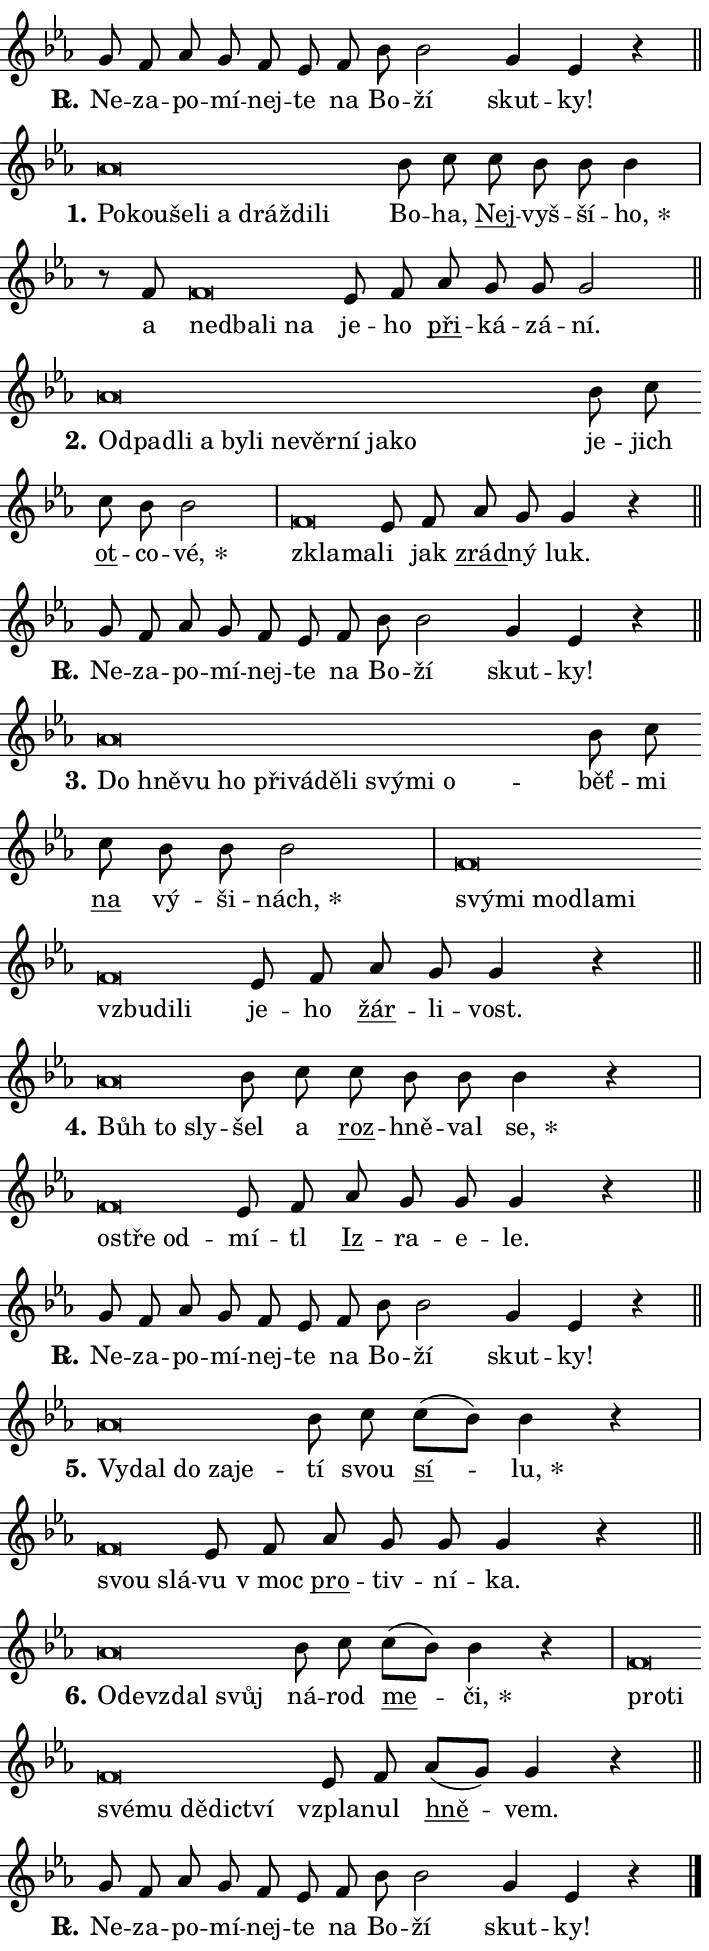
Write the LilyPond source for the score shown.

\version "2.24.0"
\header { tagline = "" }
\paper {
  indent = 0\cm
  top-margin = 0\cm
  right-margin = 0.13\cm % to fit lyric hyphens
  bottom-margin = 0\cm
  left-margin = 0\cm
  paper-width = 12\cm
  page-breaking = #ly:one-page-breaking
  system-system-spacing.basic-distance = #11
  score-system-spacing.basic-distance = #11
  ragged-last = ##f
}


%% Author: Thomas Morley
%% https://lists.gnu.org/archive/html/lilypond-user/2020-05/msg00002.html
#(define (line-position grob)
"Returns position of @var[grob} in current system:
   @code{'start}, if at first time-step
   @code{'end}, if at last time-step
   @code{'middle} otherwise
"
  (let* ((col (ly:item-get-column grob))
         (ln (ly:grob-object col 'left-neighbor))
         (rn (ly:grob-object col 'right-neighbor))
         (col-to-check-left (if (ly:grob? ln) ln col))
         (col-to-check-right (if (ly:grob? rn) rn col))
         (break-dir-left
           (and
             (ly:grob-property col-to-check-left 'non-musical #f)
             (ly:item-break-dir col-to-check-left)))
         (break-dir-right
           (and
             (ly:grob-property col-to-check-right 'non-musical #f)
             (ly:item-break-dir col-to-check-right))))
        (cond ((eqv? 1 break-dir-left) 'start)
              ((eqv? -1 break-dir-right) 'end)
              (else 'middle))))

#(define (tranparent-at-line-position vctor)
  (lambda (grob)
  "Relying on @code{line-position} select the relevant enry from @var{vctor}.
Used to determine transparency,"
    (case (line-position grob)
      ((end) (not (vector-ref vctor 0)))
      ((middle) (not (vector-ref vctor 1)))
      ((start) (not (vector-ref vctor 2))))))

noteHeadBreakVisibility =
#(define-music-function (break-visibility)(vector?)
"Makes @code{NoteHead}s transparent relying on @var{break-visibility}"
#{
  \override NoteHead.transparent =
    #(tranparent-at-line-position break-visibility)
#})

#(define delete-ledgers-for-transparent-note-heads
  (lambda (grob)
    "Reads whether a @code{NoteHead} is transparent.
If so this @code{NoteHead} is removed from @code{'note-heads} from
@var{grob}, which is supposed to be @code{LedgerLineSpanner}.
As a result ledgers are not printed for this @code{NoteHead}"
    (let* ((nhds-array (ly:grob-object grob 'note-heads))
           (nhds-list
             (if (ly:grob-array? nhds-array)
                 (ly:grob-array->list nhds-array)
                 '()))
           ;; Relies on the transparent-property being done before
           ;; Staff.LedgerLineSpanner.after-line-breaking is executed.
           ;; This is fragile ...
           (to-keep
             (remove
               (lambda (nhd)
                 (ly:grob-property nhd 'transparent #f))
               nhds-list)))
      ;; TODO find a better method to iterate over grob-arrays, similiar
      ;; to filter/remove etc for lists
      ;; For now rebuilt from scratch
      (set! (ly:grob-object grob 'note-heads)  '())
      (for-each
        (lambda (nhd)
          (ly:pointer-group-interface::add-grob grob 'note-heads nhd))
        to-keep))))

squashNotes = {
  \override NoteHead.X-extent = #'(-0.2 . 0.2)
  \override NoteHead.Y-extent = #'(-0.75 . 0)
  \override NoteHead.stencil =
    #(lambda (grob)
       (let ((pos (ly:grob-property grob 'staff-position)))
         (begin
           (if (< pos -7) (display "ERROR: Lower brevis then expected\n") (display ""))
           (if (<= pos -6) ly:text-interface::print ly:note-head::print))))
}
unSquashNotes = {
  \revert NoteHead.X-extent
  \revert NoteHead.Y-extent
  \revert NoteHead.stencil
}

hideNotes = \noteHeadBreakVisibility #begin-of-line-visible
unHideNotes = \noteHeadBreakVisibility #all-visible

% work-around for resetting accidentals
% https://lilypond.org/doc/v2.23/Documentation/notation/displaying-rhythms#unmetered-music
cadenzaMeasure = {
  \cadenzaOff
  \partial 1024 s1024
  \cadenzaOn
}

#(define-markup-command (accent layout props text) (markup?)
  "Underline accented syllable"
  (interpret-markup layout props
    #{\markup \override #'(offset . 4.3) \underline { #text }#}))

responsum = \markup \concat {
  "R" \hspace #-1.05 \path #0.1 #'((moveto 0 0.07) (lineto 0.9 0.8)) \hspace #0.05 "."
}

spaceSize = #0.6828661417322834 % exact space size for TeX Gyre Schola

\layout {
  \context {
    \Staff
    \remove "Time_signature_engraver"
    \override LedgerLineSpanner.after-line-breaking = #delete-ledgers-for-transparent-note-heads
  }
  \context {
    \Lyrics {
      \override LyricSpace.minimum-distance = \spaceSize
      \override LyricText.font-name = #"TeX Gyre Schola"
      \override LyricText.font-size = 1
      \override StanzaNumber.font-name = #"TeX Gyre Schola Bold"
      \override StanzaNumber.font-size = 1
    }
  }
  \context {
    \Score 
    \override NoteHead.text =
      #(lambda (grob) 
        (let ((pos (ly:grob-property grob 'staff-position)))
          #{\markup {
            \combine
              \halign #-0.55 \raise #(if (= pos -6) 0 0.5) \override #'(thickness . 2) \draw-line #'(3.2 . 0)
              \musicglyph "noteheads.sM1"
          }#}))
  }
}

% magnetic-lyrics.ily
%
%   written by
%     Jean Abou Samra <jean@abou-samra.fr>
%     Werner Lemberg <wl@gnu.org>
%
%   adapted by
%     Jiri Hon <jiri.hon@gmail.com>
%
% Version 2022-Apr-15

% https://www.mail-archive.com/lilypond-user@gnu.org/msg149350.html

#(define (Left_hyphen_pointer_engraver context)
   "Collect syllable-hyphen-syllable occurrences in lyrics and store
them in properties.  This engraver only looks to the left.  For
example, if the lyrics input is @code{foo -- bar}, it does the
following.

@itemize @bullet
@item
Set the @code{text} property of the @code{LyricHyphen} grob between
@q{foo} and @q{bar} to @code{foo}.

@item
Set the @code{left-hyphen} property of the @code{LyricText} grob with
text @q{foo} to the @code{LyricHyphen} grob between @q{foo} and
@q{bar}.
@end itemize

Use this auxiliary engraver in combination with the
@code{lyric-@/text::@/apply-@/magnetic-@/offset!} hook."
   (let ((hyphen #f)
         (text #f))
     (make-engraver
      (acknowledgers
       ((lyric-syllable-interface engraver grob source-engraver)
        (set! text grob)))
      (end-acknowledgers
       ((lyric-hyphen-interface engraver grob source-engraver)
        ;(when (not (grob::has-interface grob 'lyric-space-interface))
          (set! hyphen grob)));)
      ((stop-translation-timestep engraver)
       (when (and text hyphen)
         (ly:grob-set-object! text 'left-hyphen hyphen))
       (set! text #f)
       (set! hyphen #f)))))

#(define (lyric-text::apply-magnetic-offset! grob)
   "If the space between two syllables is less than the value in
property @code{LyricText@/.details@/.squash-threshold}, move the right
syllable to the left so that it gets concatenated with the left
syllable.

Use this function as a hook for
@code{LyricText@/.after-@/line-@/breaking} if the
@code{Left_@/hyphen_@/pointer_@/engraver} is active."
   (let ((hyphen (ly:grob-object grob 'left-hyphen #f)))
     (when hyphen
       (let ((left-text (ly:spanner-bound hyphen LEFT)))
         (when (grob::has-interface left-text 'lyric-syllable-interface)
           (let* ((common (ly:grob-common-refpoint grob left-text X))
                  (this-x-ext (ly:grob-extent grob common X))
                  (left-x-ext
                   (begin
                     ;; Trigger magnetism for left-text.
                     (ly:grob-property left-text 'after-line-breaking)
                     (ly:grob-extent left-text common X)))
                  ;; `delta` is the gap width between two syllables.
                  (delta (- (interval-start this-x-ext)
                            (interval-end left-x-ext)))
                  (details (ly:grob-property grob 'details))
                  (threshold (assoc-get 'squash-threshold details 0.2)))
             (when (< delta threshold)
               (let* (;; We have to manipulate the input text so that
                      ;; ligatures crossing syllable boundaries are not
                      ;; disabled.  For languages based on the Latin
                      ;; script this is essentially a beautification.
                      ;; However, for non-Western scripts it can be a
                      ;; necessity.
                      (lt (ly:grob-property left-text 'text))
                      (rt (ly:grob-property grob 'text))
                      (is-space (grob::has-interface hyphen 'lyric-space-interface))
                      (space (if is-space " " ""))
                      (extra-delta (if is-space spaceSize 0))
                      ;; Append new syllable.
                      (ltrt-space (if (and (string? lt) (string? rt))
                                (string-append lt space rt)
                                (make-concat-markup (list lt space rt))))
                      ;; Right-align `ltrt` to the right side.
                      (ltrt-space-markup (grob-interpret-markup
                               grob
                               (make-translate-markup
                                (cons (interval-length this-x-ext) 0)
                                (make-right-align-markup ltrt-space)))))
                 (begin
                   ;; Don't print `left-text`.
                   (ly:grob-set-property! left-text 'stencil #f)
                   ;; Set text and stencil (which holds all collected
                   ;; syllables so far) and shift it to the left.
                   (ly:grob-set-property! grob 'text ltrt-space)
                   (ly:grob-set-property! grob 'stencil ltrt-space-markup)
                   (ly:grob-translate-axis! grob (- (- delta extra-delta)) X))))))))))


#(define (lyric-hyphen::displace-bounds-first grob)
   ;; Make very sure this callback isn't triggered too early.
   (let ((left (ly:spanner-bound grob LEFT))
         (right (ly:spanner-bound grob RIGHT)))
     (ly:grob-property left 'after-line-breaking)
     (ly:grob-property right 'after-line-breaking)
     (ly:lyric-hyphen::print grob)))

squashThreshold = #0.4

\layout {
  \context {
    \Lyrics
    \consists #Left_hyphen_pointer_engraver
    \override LyricText.after-line-breaking =
      #lyric-text::apply-magnetic-offset!
    \override LyricHyphen.stencil = #lyric-hyphen::displace-bounds-first
    \override LyricText.details.squash-threshold = \squashThreshold
    \override LyricHyphen.minimum-distance = 0
    \override LyricHyphen.minimum-length = \squashThreshold
  }
}

squashText = \override LyricText.details.squash-threshold = 9999
unSquashText = \override LyricText.details.squash-threshold = \squashThreshold

leftText = \override LyricText.self-alignment-X = #LEFT
unLeftText = \revert LyricText.self-alignment-X

starOffset = #(lambda (grob) 
                (let ((x_offset (ly:self-alignment-interface::aligned-on-x-parent grob)))
                  (if (= x_offset 0) 0 (+ x_offset 1.2))))

star = #(define-music-function (syllable)(string?)
"Append star separator at the end of a syllable"
#{
  \once \override LyricText.X-offset = #starOffset
  \lyricmode { \markup {
    #syllable
    \override #'((font-name . "TeX Gyre Schola Bold")) \hspace #0.2 \lower #0.65 \larger "*"
  } }
#})

starAccent = #(define-music-function (syllable)(string?)
"Append star separator at the end of a syllable and make accent"
#{
  \once \override LyricText.X-offset = #starOffset
  \lyricmode { \markup {
    \accent #syllable
    \override #'((font-name . "TeX Gyre Schola Bold")) \hspace #0.2 \lower #0.65 \larger "*"
  } }
#})

breath = #(define-music-function (syllable)(string?)
"Append breathing indicator at the end of a syllable"
#{
  \lyricmode { \markup { #syllable "+" } }
#})

optionalBreath = #(define-music-function (syllable)(string?)
"Append optional breathing indicator at the end of a syllable"
#{
  \lyricmode { \markup { #syllable "(+)" } }
#})


\score {
    <<
        \new Voice = "melody" { \cadenzaOn \key es \major \relative { g'8 f as g f es \bar "" f bes bes2 g4 es r \cadenzaMeasure \bar "||" \break } }
        \new Lyrics \lyricsto "melody" { \lyricmode { \set stanza = \responsum
Ne -- za -- po -- mí -- nej -- te na Bo -- ží skut -- ky! } }
    >>
    \layout {}
}

\score {
    <<
        \new Voice = "melody" { \cadenzaOn \key es \major \relative { \squashNotes as'\breve*1/16 \hideNotes \breve*1/16 \bar "" \breve*1/16 \bar "" \breve*1/16 \bar "" \breve*1/16 \bar "" \breve*1/16 \bar "" \breve*1/16 \breve*1/16 \bar "" \unHideNotes \unSquashNotes bes8 c \bar "" c bes bes bes4 \cadenzaMeasure \bar "|" r8 f8 \squashNotes f\breve*1/16 \hideNotes \breve*1/16 \bar "" \breve*1/16 \breve*1/16 \bar "" \unHideNotes \unSquashNotes es8 f \bar "" as g g g2 \cadenzaMeasure \bar "||" \break } }
        \new Lyrics \lyricsto "melody" { \lyricmode { \set stanza = "1."
\leftText Po -- \squashText kou -- še -- li a dráž -- di -- li \unLeftText \unSquashText Bo -- ha, \markup \accent Nej -- vyš -- ší -- \star ho, a \leftText ne -- \squashText dba -- li na \unLeftText \unSquashText je -- ho \markup \accent při -- ká -- zá -- ní. } }
    >>
    \layout {}
}

\score {
    <<
        \new Voice = "melody" { \cadenzaOn \key es \major \relative { \squashNotes as'\breve*1/16 \hideNotes \breve*1/16 \bar "" \breve*1/16 \bar "" \breve*1/16 \bar "" \breve*1/16 \bar "" \breve*1/16 \bar "" \breve*1/16 \bar "" \breve*1/16 \bar "" \breve*1/16 \bar "" \breve*1/16 \breve*1/16 \bar "" \unHideNotes \unSquashNotes bes8 c \bar "" c bes bes2 \cadenzaMeasure \bar "|" \squashNotes f\breve*1/16 \hideNotes \breve*1/16 \bar "" \unHideNotes \unSquashNotes es8 f \bar "" as g g4 r \cadenzaMeasure \bar "||" \break } }
        \new Lyrics \lyricsto "melody" { \lyricmode { \set stanza = "2."
\leftText Od -- \squashText pa -- dli a by -- li ne -- věr -- ní ja -- ko \unLeftText \unSquashText je -- jich \markup \accent ot -- co -- \star vé, \leftText zkla -- \squashText ma -- \unLeftText \unSquashText li jak \markup \accent zrád -- ný luk. } }
    >>
    \layout {}
}

\score {
    <<
        \new Voice = "melody" { \cadenzaOn \key es \major \relative { g'8 f as g f es \bar "" f bes bes2 g4 es r \cadenzaMeasure \bar "||" \break } }
        \new Lyrics \lyricsto "melody" { \lyricmode { \set stanza = \responsum
Ne -- za -- po -- mí -- nej -- te na Bo -- ží skut -- ky! } }
    >>
    \layout {}
}

\score {
    <<
        \new Voice = "melody" { \cadenzaOn \key es \major \relative { \squashNotes as'\breve*1/16 \hideNotes \breve*1/16 \bar "" \breve*1/16 \bar "" \breve*1/16 \bar "" \breve*1/16 \bar "" \breve*1/16 \bar "" \breve*1/16 \bar "" \breve*1/16 \bar "" \breve*1/16 \bar "" \breve*1/16 \breve*1/16 \bar "" \unHideNotes \unSquashNotes bes8 c \bar "" c bes bes bes2 \cadenzaMeasure \bar "|" \squashNotes f\breve*1/16 \hideNotes \breve*1/16 \bar "" \breve*1/16 \bar "" \breve*1/16 \bar "" \breve*1/16 \bar "" \breve*1/16 \bar "" \breve*1/16 \breve*1/16 \bar "" \unHideNotes \unSquashNotes es8 f \bar "" as g g4 r \cadenzaMeasure \bar "||" \break } }
        \new Lyrics \lyricsto "melody" { \lyricmode { \set stanza = "3."
\leftText Do \squashText hně -- vu ho při -- vá -- dě -- li svý -- mi o -- \unLeftText \unSquashText běť -- mi \markup \accent na vý -- ši -- \star nách, \leftText svý -- \squashText mi mo -- dla -- mi vzbu -- di -- li \unLeftText \unSquashText je -- ho \markup \accent žár -- li -- vost. } }
    >>
    \layout {}
}

\score {
    <<
        \new Voice = "melody" { \cadenzaOn \key es \major \relative { \squashNotes as'\breve*1/16 \hideNotes \breve*1/16 \breve*1/16 \bar "" \unHideNotes \unSquashNotes bes8 c \bar "" c bes bes bes4 r \cadenzaMeasure \bar "|" \squashNotes f\breve*1/16 \hideNotes \breve*1/16 \breve*1/16 \bar "" \unHideNotes \unSquashNotes es8 f \bar "" as g g g4 r \cadenzaMeasure \bar "||" \break } }
        \new Lyrics \lyricsto "melody" { \lyricmode { \set stanza = "4."
\leftText Bůh \squashText to sly -- \unLeftText \unSquashText šel a \markup \accent roz -- hně -- val \star se, \leftText o -- \squashText stře od -- \unLeftText \unSquashText mí -- tl \markup \accent Iz -- ra -- e -- le. } }
    >>
    \layout {}
}

\score {
    <<
        \new Voice = "melody" { \cadenzaOn \key es \major \relative { g'8 f as g f es \bar "" f bes bes2 g4 es r \cadenzaMeasure \bar "||" \break } }
        \new Lyrics \lyricsto "melody" { \lyricmode { \set stanza = \responsum
Ne -- za -- po -- mí -- nej -- te na Bo -- ží skut -- ky! } }
    >>
    \layout {}
}

\score {
    <<
        \new Voice = "melody" { \cadenzaOn \key es \major \relative { \squashNotes as'\breve*1/16 \hideNotes \breve*1/16 \bar "" \breve*1/16 \bar "" \breve*1/16 \breve*1/16 \bar "" \unHideNotes \unSquashNotes bes8 c \bar "" c[( bes)] bes4 r \cadenzaMeasure \bar "|" \squashNotes f\breve*1/16 \hideNotes \breve*1/16 \bar "" \unHideNotes \unSquashNotes es8 f \bar "" as g g g4 r \cadenzaMeasure \bar "||" \break } }
        \new Lyrics \lyricsto "melody" { \lyricmode { \set stanza = "5."
\leftText Vy -- \squashText dal do za -- je -- \unLeftText \unSquashText tí svou \markup \accent sí -- \star lu, \leftText svou \squashText slá -- \unLeftText \unSquashText vu "v moc" \markup \accent pro -- tiv -- ní -- ka. } }
    >>
    \layout {}
}

\score {
    <<
        \new Voice = "melody" { \cadenzaOn \key es \major \relative { \squashNotes as'\breve*1/16 \hideNotes \breve*1/16 \bar "" \breve*1/16 \breve*1/16 \bar "" \unHideNotes \unSquashNotes bes8 c \bar "" c[( bes)] bes4 r \cadenzaMeasure \bar "|" \squashNotes f\breve*1/16 \hideNotes \breve*1/16 \bar "" \breve*1/16 \bar "" \breve*1/16 \bar "" \breve*1/16 \bar "" \breve*1/16 \breve*1/16 \bar "" \unHideNotes \unSquashNotes es8 f \bar "" as[( g)] g4 r \cadenzaMeasure \bar "||" \break } }
        \new Lyrics \lyricsto "melody" { \lyricmode { \set stanza = "6."
\leftText O -- \squashText de -- vzdal svůj \unLeftText \unSquashText ná -- rod \markup \accent me -- \star či, \leftText pro -- \squashText ti své -- mu dě -- dic -- tví \unLeftText \unSquashText vzpla -- nul \markup \accent hně -- vem. } }
    >>
    \layout {}
}

\score {
    <<
        \new Voice = "melody" { \cadenzaOn \key es \major \relative { g'8 f as g f es \bar "" f bes bes2 g4 es r \cadenzaMeasure \bar "||" \break } \bar "|." }
        \new Lyrics \lyricsto "melody" { \lyricmode { \set stanza = \responsum
Ne -- za -- po -- mí -- nej -- te na Bo -- ží skut -- ky! } }
    >>
    \layout {}
}
